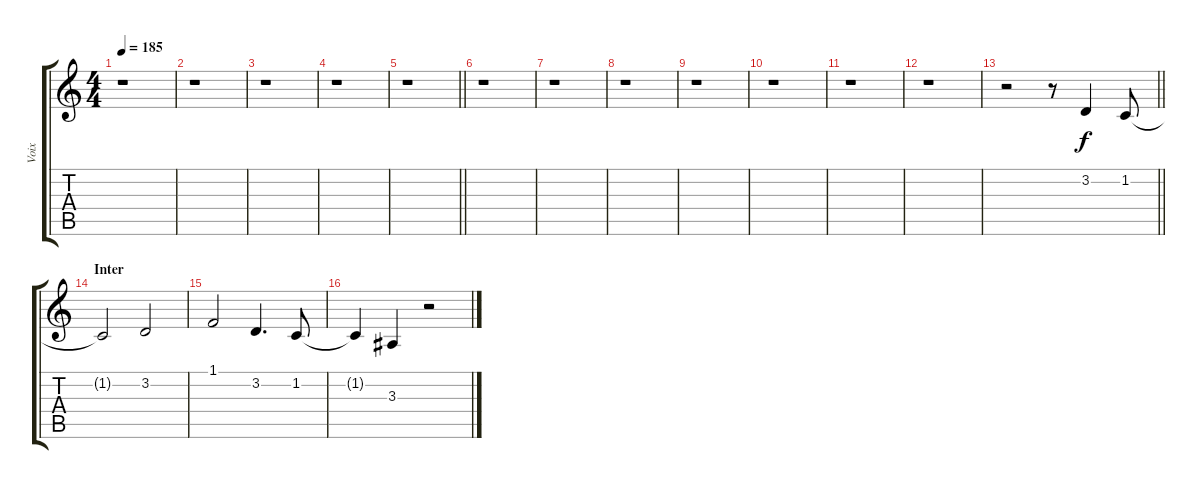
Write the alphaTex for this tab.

\track ("Voix" "Voix") {mute instrument clarinet}
\staff {score tabs}
\tuning (E4 B3 G3 D3 A2 D2) {hide}
\ts (4 4)
\tempo 185
\clef g2
\ks c
r.1{dy f} |
r.1 |
r.1 |
r.1 |
\barLineRight lightlight
r.1 |
r.1 |
r.1 |
r.1 |
r.1 |
r.1 |
r.1 |
r.1 |
\barLineRight lightlight
r.2 r.8 3.2.4 1.2.8 |
\section ("" "Inter")
1.2{t}.2 3.2.2 |
1.1.2 3.2.4{d} 1.2.8 |
1.2{t}.4 3.3.4 r.2
